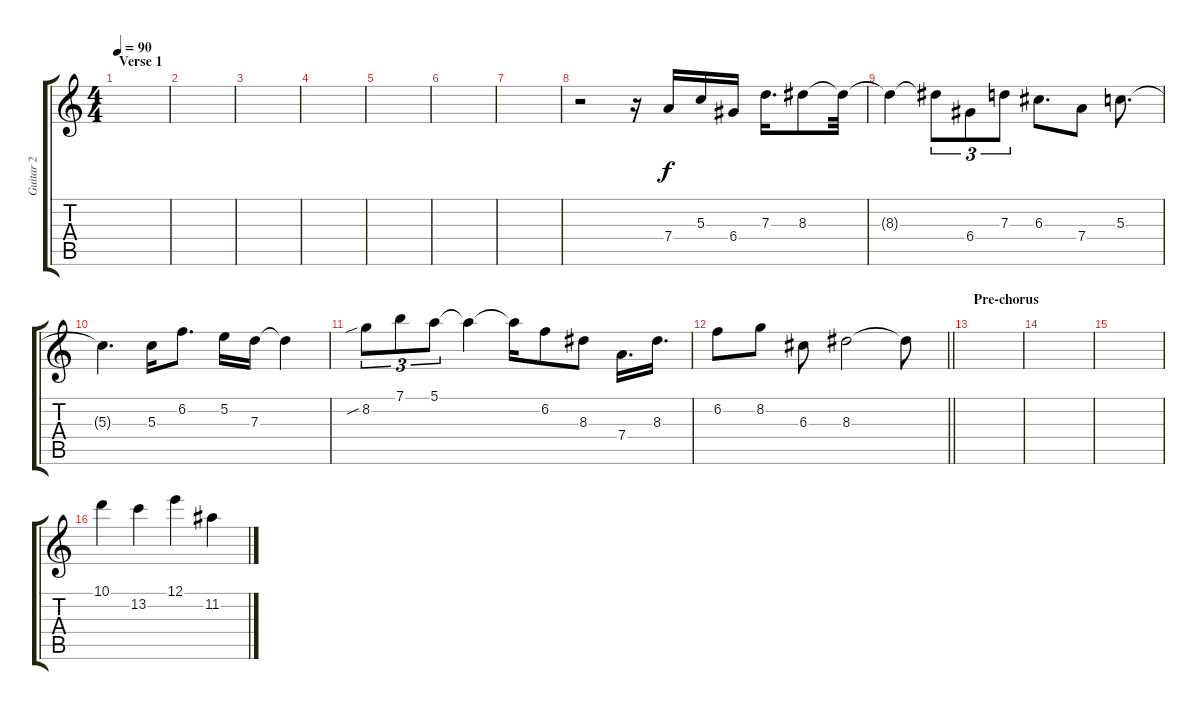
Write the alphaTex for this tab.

\track ("Guitar 2" "Guitar 2") {instrument distortionguitar}
\staff {score tabs}
\tuning (E4 B3 G3 D3 A2 E2) {hide}
\ts (4 4)
\section ("" "Verse 1")
\tempo 90
\clef g2
\ks c
|
|
|
|
|
|
|
r.2{volume 13} r.16 7.4.16 5.3.16 6.4.16 7.3.16{d} 8.3.8 8.3{t}.32 |
8.3{t}.4 8.3{t}.8{tu (3 2)} 6.4.8{tu (3 2)} 7.3.8{tu (3 2)} 6.3.8{d} 7.4.8 5.3.8{d} |
5.3{t}.4{d} 5.3.16 6.2.8{d} 5.2.16 7.3.16 7.3{t}.4 |
8.2{sib}.8{tu (3 2)} 7.1.8{tu (3 2)} 5.1.8{tu (3 2)} 5.1{t}.4 5.1{t}.16 6.2.8 8.3.8 7.4.16{d} 8.3.16{d} |
\barLineRight lightlight
6.2.8 8.2.8 6.3.8 8.3.2 8.3{t}.8 |
\section ("" "Pre-chorus")
|
|
|
10.1.4 13.2.4 12.1.4 11.2.4
